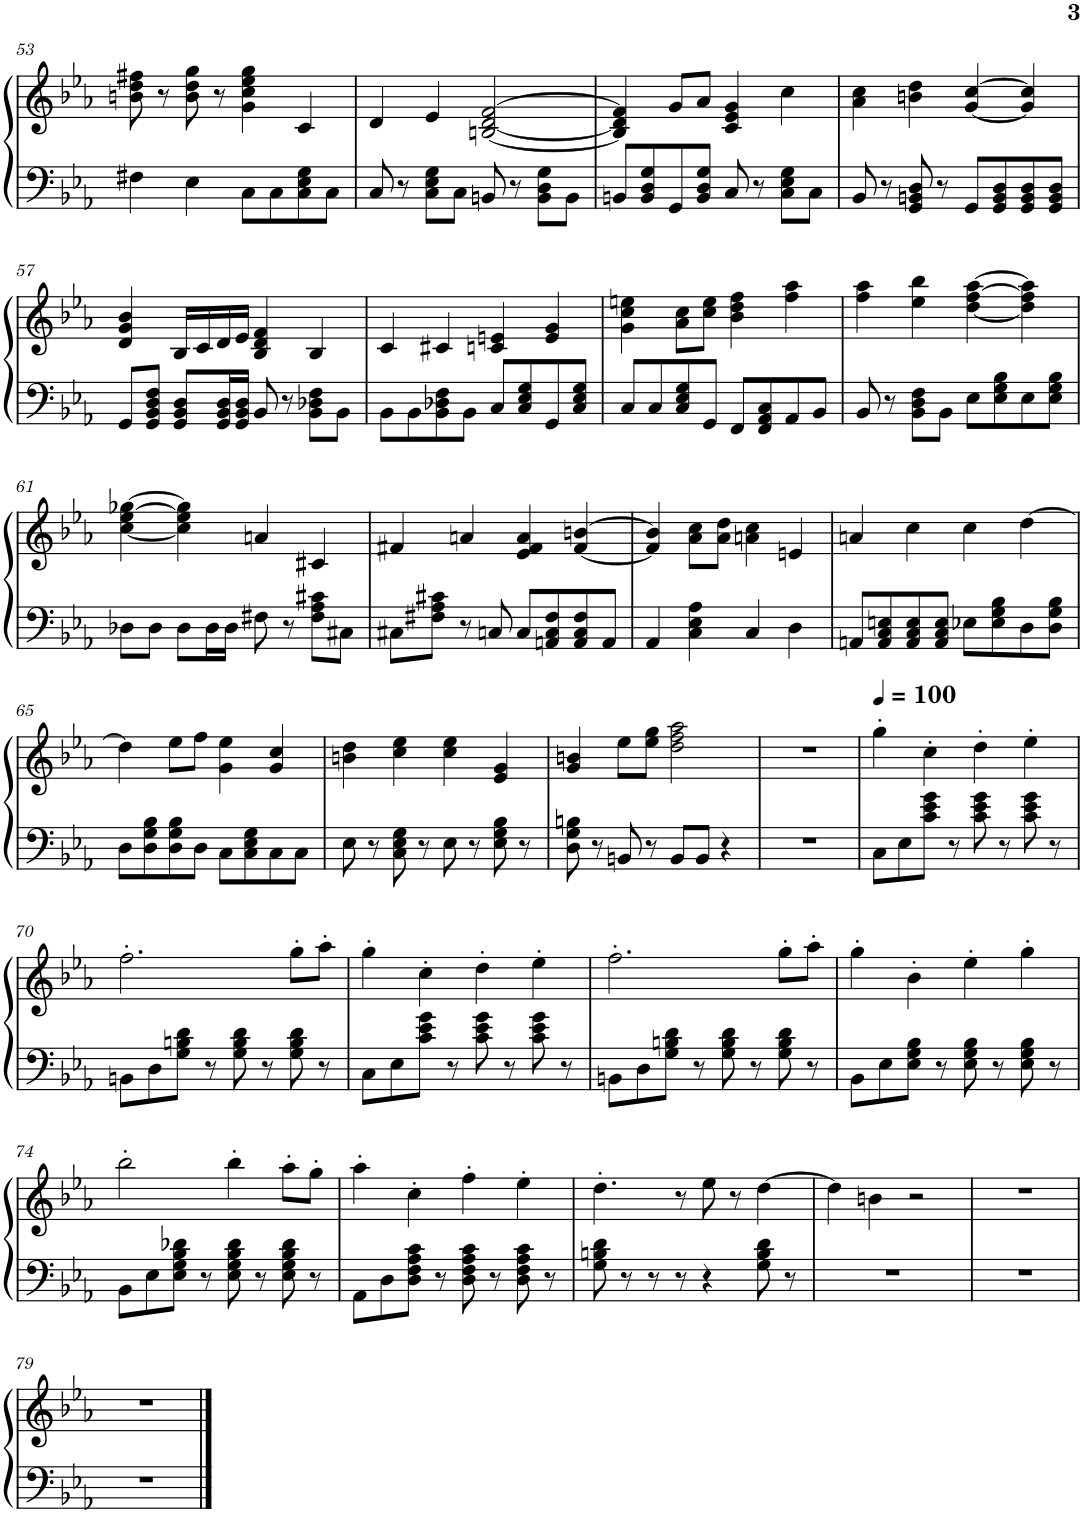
**kern	**kern
*part1	*part1
*staff2	*staff1
*I"手风琴	*
!!LO:PB:g=z
*clefF4	*clefG2
*k[b-e-a-]	*k[b-e-a-]
*M4/4	*M4/4
=53	=53
4F#X\	8bn\ 8dd\ 8ff#X\
.	8r
4E-\	8b\ 8dd\ 8gg\
.	8r
8C\L	4g\ 4cc\ 4ee-\ 4gg\
8C\	.
8C\ 8E-\ 8G\	4c/
8C\J	.
=54	=54
8C/	4d/
8r	.
8C\ 8E-\ 8G\L	4e-/
8C\J	.
8BBn/	[2Bn/ [2d/ [2f/
8r	.
8BB\ 8D\ 8G\L	.
8BB\J	.
=55	=55
8BBn/L	4B/] 4d/] 4f/]
8BB/ 8D/ 8G/	.
8GG/	8g/L
8BB/ 8D/ 8G/J	8a-/J
8C/	4c/ 4e-/ 4g/
8r	.
8C\ 8E-\ 8G\L	4cc\
8C\J	.
=56	=56
8BB-/	4a-\ 4cc\
8r	.
8GG/ 8BBn/ 8D/	4bn\ 4dd\
8r	.
8GG/L	[4g/ [4cc/
8GG/ 8BB/ 8D/	.
8GG/ 8BB/ 8D/	4g/] 4cc/]
8GG/ 8BB/ 8D/J	.
!!LO:LB:g=z
=57	=57
8GG/L	4d/ 4g/ 4b-/
8GG/ 8BB-/ 8D/ 8F/J	.
8GG/ 8BB-/ 8D/L	16B-/LL
.	16c/
16GG/ 16BB-/ 16D/L	16d/
16GG/ 16BB-/ 16D/JJ	16e-/JJ
8BB-/	4B-/ 4d/ 4f/
8r	.
8BB-\ 8D-X\ 8F\L	4B-/
8BB-\J	.
=58	=58
8BB-\L	4c/
8BB-\	.
8BB-\ 8D-X\ 8F\	4c#X/
8BB-\J	.
8C/L	4cn/ 4en/
8C/ 8E-/ 8G/	.
8GG/	4e/ 4g/
8C/ 8E-/ 8G/J	.
=59	=59
8C/L	4g\ 4cc\ 4een\
8C/	.
8C/ 8E-/ 8G/	8a-\ 8cc\L
8GG/J	8cc\ 8ee\J
8FF/L	4b-\ 4dd\ 4ff\
8FF/ 8AA-/ 8C/	.
8AA-/	4ff\ 4aa-\
8BB-/J	.
=60	=60
8BB-/	4ff\ 4aa-\
8r	.
8BB-\ 8D\ 8F\L	4ee-\ 4bb-\
8BB-\J	.
8E-\L	[4dd\ [4ff\ [4aa-\
8E-\ 8G\ 8B-\	.
8E-\	4dd\] 4ff\] 4aa-\]
8E-\ 8G\ 8B-\J	.
!!LO:LB:g=z
=61	=61
8D-X\L	[4cc\ [4ee-\ [4gg-X\
8D-\J	.
8D-\L	4cc\] 4ee-\] 4gg-\]
16D-\L	.
16D-\JJ	.
8F#X\	4an/
8r	.
8F#\ 8A-\ 8c#X\L	4c#X/
8C#X\J	.
=62	=62
8C#X\L	4f#X/
8F#X\ 8A-\ 8c#X\J	.
8r	4an/
8Cn/	.
8C/L	4e-/ 4f#/ 4a/
8AAn/ 8C/ 8F#/	.
8AA/ 8C/ 8F#/	[4f#/ [4bn/
8AA/J	.
=63	=63
4AA-/	4f#/] 4b/]
4C\ 4E-\ 4A-\	8a-\ 8cc\L
.	8a-\ 8dd\J
4C/	4an\ 4cc\
4D\	4en/
=64	=64
8AAn/L	4an/
8AA/ 8C/ 8En/	.
8AA/ 8C/ 8E/	4cc\
8AA/ 8C/ 8E/J	.
8E-X\L	4cc\
8E-\ 8G\ 8B-\	.
8D\	[4dd\
8D\ 8G\ 8B-\J	.
!!LO:LB:g=z
=65	=65
8D\L	4dd\]
8D\ 8G\ 8B-\	.
8D\ 8G\ 8B-\	8ee-\L
8D\J	8ff\J
8C\L	4g\ 4ee-\
8C\ 8E-\ 8G\	.
8C\	4g/ 4cc/
8C\J	.
=66	=66
8E-\	4bn\ 4dd\
8r	.
8C\ 8E-\ 8G\	4cc\ 4ee-\
8r	.
8E-\	4cc\ 4ee-\
8r	.
8E-\ 8G\ 8B-\	4e-/ 4g/
8r	.
=67	=67
8D\ 8G\ 8Bn\	4g/ 4bn/
8r	.
8BBn/	8ee-\L
8r	8ee-\ 8gg\J
8BB/L	2dd\ 2ff\ 2aa-\
8BB/J	.
4r	.
=68	=68
1r	1r
=69	=69
*	*MM100
8C\L	4gg'\
8E-\	.
8c\ 8e-\ 8g\J	4cc'\
8r	.
8c\ 8e-\ 8g\	4dd'\
8r	.
8c\ 8e-\ 8g\	4ee-'\
8r	.
!!LO:LB:g=z
=70	=70
8BBn\L	2.ff'\
8D\	.
8G\ 8Bn\ 8d\J	.
8r	.
8G\ 8B\ 8d\	.
8r	.
8G\ 8B\ 8d\	8gg'\L
8r	8aa-'\J
=71	=71
8C\L	4gg'\
8E-\	.
8c\ 8e-\ 8g\J	4cc'\
8r	.
8c\ 8e-\ 8g\	4dd'\
8r	.
8c\ 8e-\ 8g\	4ee-'\
8r	.
=72	=72
8BBn\L	2.ff'\
8D\	.
8G\ 8Bn\ 8d\J	.
8r	.
8G\ 8B\ 8d\	.
8r	.
8G\ 8B\ 8d\	8gg'\L
8r	8aa-'\J
=73	=73
8BB-\L	4gg'\
8E-\	.
8E-\ 8G\ 8B-\J	4b-'\
8r	.
8E-\ 8G\ 8B-\	4ee-'\
8r	.
8E-\ 8G\ 8B-\	4gg'\
8r	.
!!LO:LB:g=z
=74	=74
8BB-\L	2bb-'\
8E-\	.
8E-\ 8G\ 8B-\ 8d-X\J	.
8r	.
8E-\ 8G\ 8B-\ 8d-\	4bb-'\
8r	.
8E-\ 8G\ 8B-\ 8d-\	8aa-'\L
8r	8gg'\J
=75	=75
8AA-\L	4aa-'\
8D\	.
8D\ 8F\ 8A-\ 8c\J	4cc'\
8r	.
8D\ 8F\ 8A-\ 8c\	4ff'\
8r	.
8D\ 8F\ 8A-\ 8c\	4ee-'\
8r	.
=76	=76
8G\ 8Bn\ 8d\	4.dd'\
8r	.
8r	.
8r	8r
4r	8ee-\
.	8r
8G\ 8B\ 8d\	[4dd\
8r	.
=77	=77
1r	4dd\]
.	4bn\
.	2r
=78	=78
1r	1r
!!LO:LB:g=z
=79	=79
1r	1r
==	==
*-	*-
